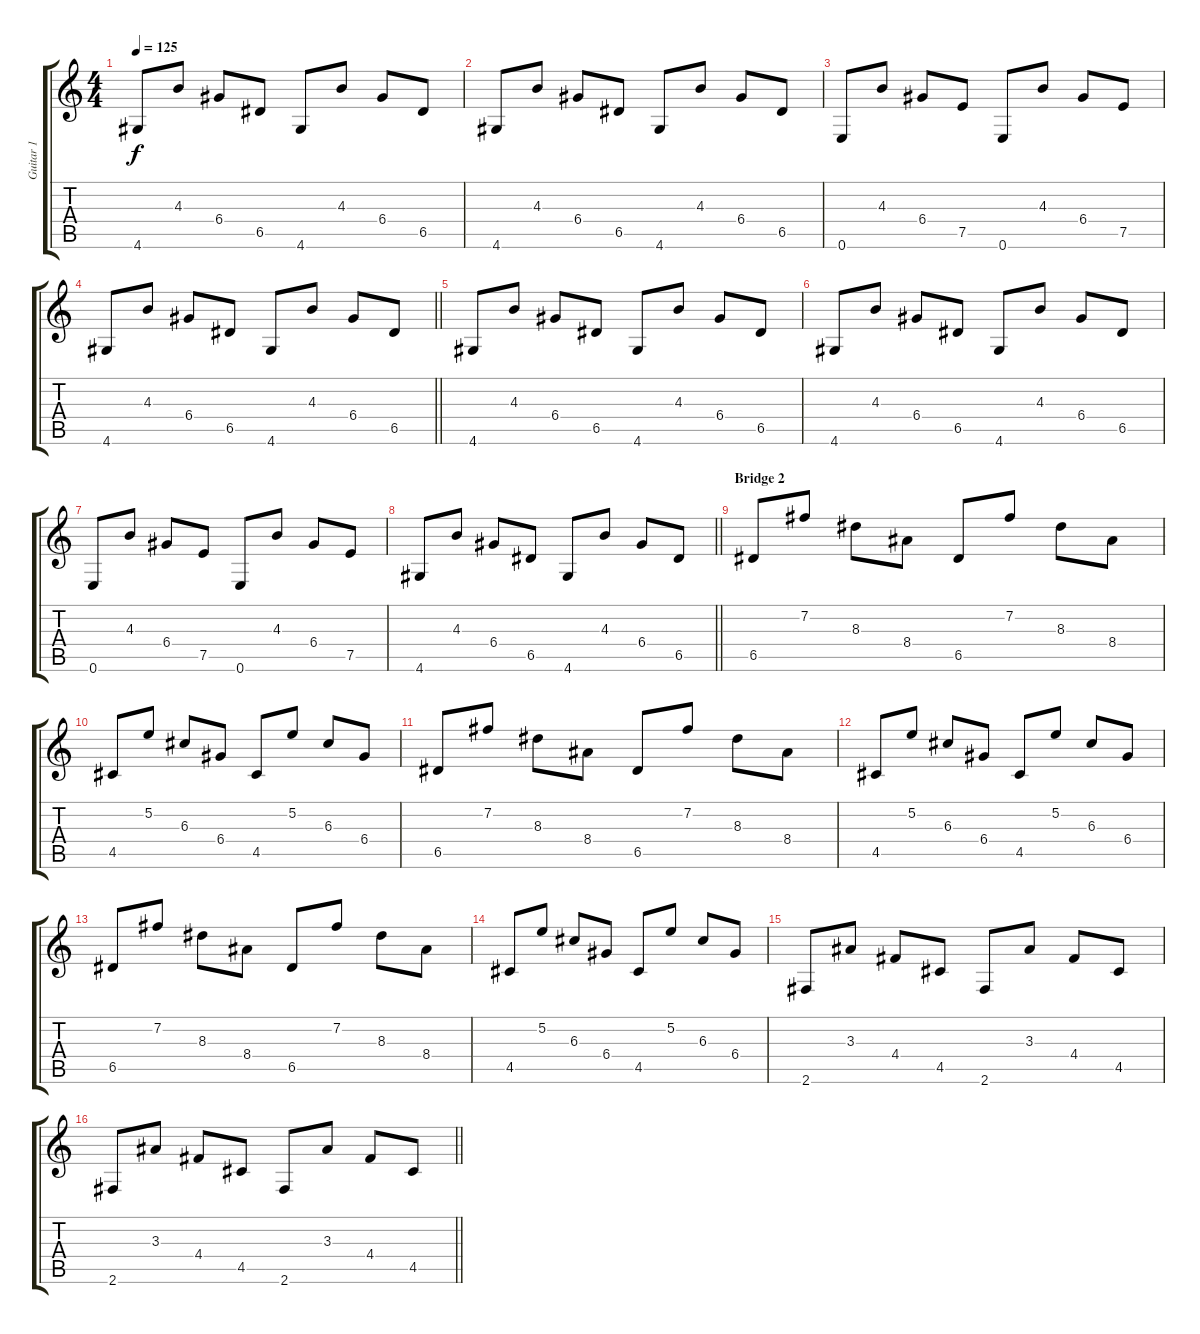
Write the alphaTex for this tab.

\track ("Guitar 1" "Guitar 1") {instrument overdrivenguitar}
\staff {score tabs}
\tuning (E4 B3 G3 D3 A2 E2) {hide}
\ts (4 4)
\tempo 125
\clef g2
\ks c
4.6.8{dy f} 4.3.8 6.4.8 6.5.8 4.6.8 4.3.8 6.4.8 6.5.8 |
4.6.8 4.3.8 6.4.8 6.5.8 4.6.8 4.3.8 6.4.8 6.5.8 |
0.6.8 4.3.8 6.4.8 7.5.8 0.6.8 4.3.8 6.4.8 7.5.8 |
\barLineRight lightlight
4.6.8 4.3.8 6.4.8 6.5.8 4.6.8 4.3.8 6.4.8 6.5.8 |
4.6.8 4.3.8 6.4.8 6.5.8 4.6.8 4.3.8 6.4.8 6.5.8 |
4.6.8 4.3.8 6.4.8 6.5.8 4.6.8 4.3.8 6.4.8 6.5.8 |
0.6.8 4.3.8 6.4.8 7.5.8 0.6.8 4.3.8 6.4.8 7.5.8 |
\barLineRight lightlight
4.6.8 4.3.8 6.4.8 6.5.8 4.6.8 4.3.8 6.4.8 6.5.8 |
\section ("" "Bridge 2")
6.5.8 7.2.8 8.3.8 8.4.8 6.5.8 7.2.8 8.3.8 8.4.8 |
4.5.8 5.2.8 6.3.8 6.4.8 4.5.8 5.2.8 6.3.8 6.4.8 |
6.5.8 7.2.8 8.3.8 8.4.8 6.5.8 7.2.8 8.3.8 8.4.8 |
4.5.8 5.2.8 6.3.8 6.4.8 4.5.8 5.2.8 6.3.8 6.4.8 |
6.5.8 7.2.8 8.3.8 8.4.8 6.5.8 7.2.8 8.3.8 8.4.8 |
4.5.8 5.2.8 6.3.8 6.4.8 4.5.8 5.2.8 6.3.8 6.4.8 |
2.6.8 3.3.8 4.4.8 4.5.8 2.6.8 3.3.8 4.4.8 4.5.8 |
\barLineRight lightlight
2.6.8 3.3.8 4.4.8 4.5.8 2.6.8 3.3.8 4.4.8 4.5.8
